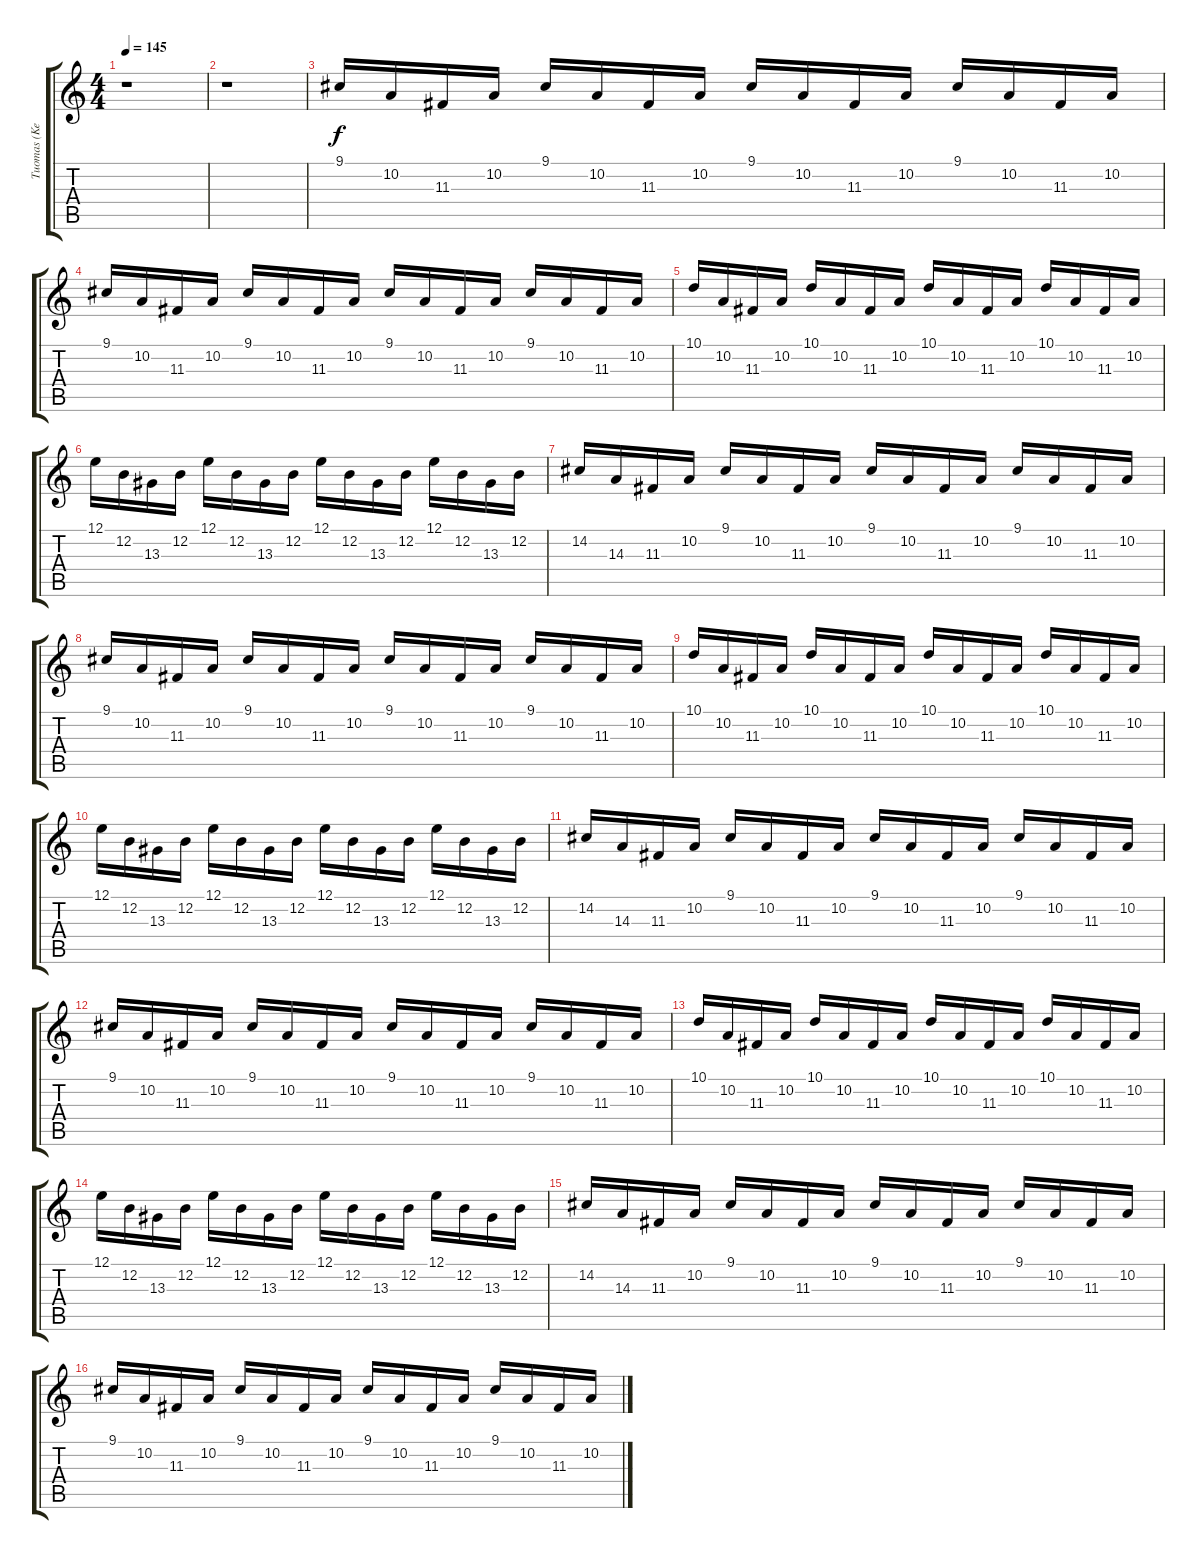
\track ("Tuomas (Keyboard 3)" "Tuomas (Ke") {instrument harpsichord}
\staff {score tabs}
\tuning (E4 B3 G3 D3 A2 E2) {hide}
\ts (4 4)
\tempo 145
\clef g2
\ks c
r.1{dy f} |
r.1 |
9.1.16 10.2.16 11.3.16 10.2.16 9.1.16 10.2.16 11.3.16 10.2.16 9.1.16 10.2.16 11.3.16 10.2.16 9.1.16 10.2.16 11.3.16 10.2.16 |
9.1.16 10.2.16 11.3.16 10.2.16 9.1.16 10.2.16 11.3.16 10.2.16 9.1.16 10.2.16 11.3.16 10.2.16 9.1.16 10.2.16 11.3.16 10.2.16 |
10.1.16 10.2.16 11.3.16 10.2.16 10.1.16 10.2.16 11.3.16 10.2.16 10.1.16 10.2.16 11.3.16 10.2.16 10.1.16 10.2.16 11.3.16 10.2.16 |
12.1.16 12.2.16 13.3.16 12.2.16 12.1.16 12.2.16 13.3.16 12.2.16 12.1.16 12.2.16 13.3.16 12.2.16 12.1.16 12.2.16 13.3.16 12.2.16 |
14.2.16 14.3.16 11.3.16 10.2.16 9.1.16 10.2.16 11.3.16 10.2.16 9.1.16 10.2.16 11.3.16 10.2.16 9.1.16 10.2.16 11.3.16 10.2.16 |
9.1.16 10.2.16 11.3.16 10.2.16 9.1.16 10.2.16 11.3.16 10.2.16 9.1.16 10.2.16 11.3.16 10.2.16 9.1.16 10.2.16 11.3.16 10.2.16 |
10.1.16 10.2.16 11.3.16 10.2.16 10.1.16 10.2.16 11.3.16 10.2.16 10.1.16 10.2.16 11.3.16 10.2.16 10.1.16 10.2.16 11.3.16 10.2.16 |
12.1.16 12.2.16 13.3.16 12.2.16 12.1.16 12.2.16 13.3.16 12.2.16 12.1.16 12.2.16 13.3.16 12.2.16 12.1.16 12.2.16 13.3.16 12.2.16 |
14.2.16 14.3.16 11.3.16 10.2.16 9.1.16 10.2.16 11.3.16 10.2.16 9.1.16 10.2.16 11.3.16 10.2.16 9.1.16 10.2.16 11.3.16 10.2.16 |
9.1.16 10.2.16 11.3.16 10.2.16 9.1.16 10.2.16 11.3.16 10.2.16 9.1.16 10.2.16 11.3.16 10.2.16 9.1.16 10.2.16 11.3.16 10.2.16 |
10.1.16 10.2.16 11.3.16 10.2.16 10.1.16 10.2.16 11.3.16 10.2.16 10.1.16 10.2.16 11.3.16 10.2.16 10.1.16 10.2.16 11.3.16 10.2.16 |
12.1.16 12.2.16 13.3.16 12.2.16 12.1.16 12.2.16 13.3.16 12.2.16 12.1.16 12.2.16 13.3.16 12.2.16 12.1.16 12.2.16 13.3.16 12.2.16 |
14.2.16 14.3.16 11.3.16 10.2.16 9.1.16 10.2.16 11.3.16 10.2.16 9.1.16 10.2.16 11.3.16 10.2.16 9.1.16 10.2.16 11.3.16 10.2.16 |
9.1.16 10.2.16 11.3.16 10.2.16 9.1.16 10.2.16 11.3.16 10.2.16 9.1.16 10.2.16 11.3.16 10.2.16 9.1.16 10.2.16 11.3.16 10.2.16
